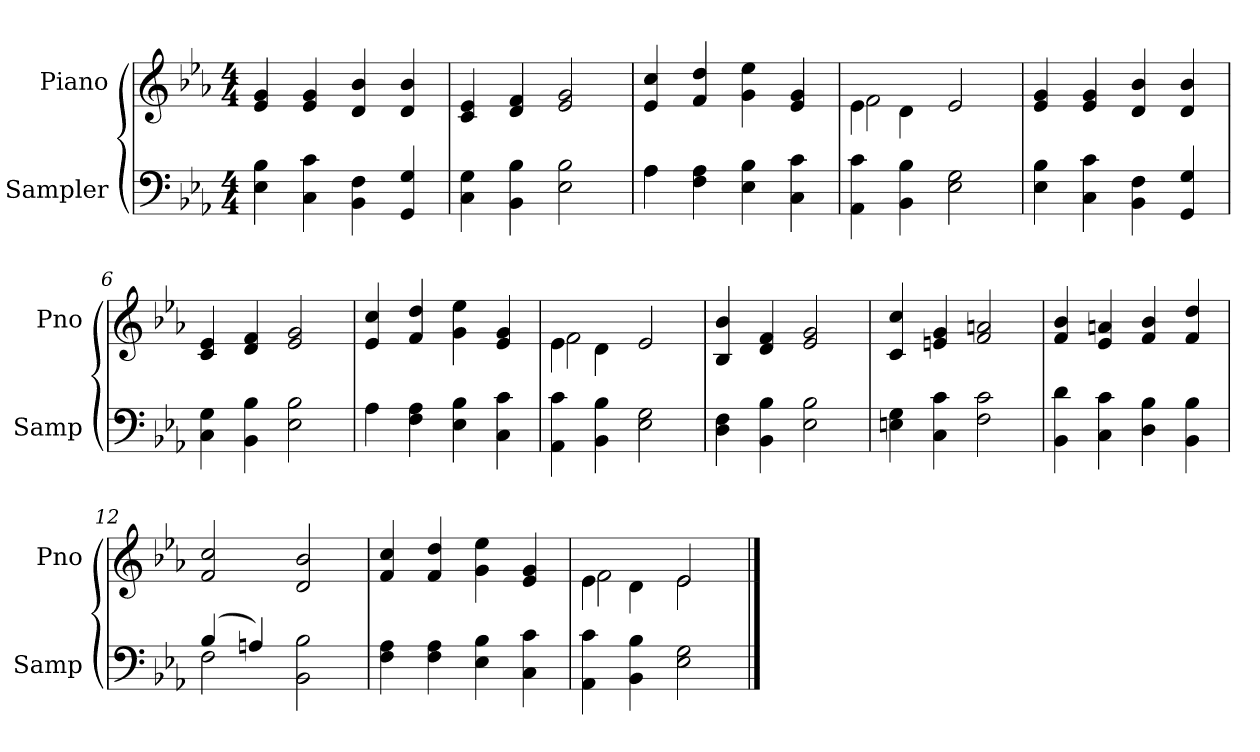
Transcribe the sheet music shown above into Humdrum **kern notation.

**kern	**kern
*part2	*part1
*staff2	*staff1
*I"Sampler	*I"Piano
*I'Samp	*I'Pno
*clefF4	*clefG2
*k[b-e-a-]	*k[b-e-a-]
*E-:	*E-:
*M4/4	*M4/4
=1	=1
4E- 4B-	4e- 4g
4C 4c	4e- 4g
4BB- 4F	4d 4b-
4GG 4G	4d 4b-
=2	=2
4C 4G	4c 4e-
4BB- 4B-	4d 4f
2E- 2B-	2e- 2g
=3	=3
*^	*
4A-\	4A-	4e- 4cc
4F 4A-	2.ryy	4f 4dd
4E- 4B-	.	4g 4ee-
4C 4c	.	4e- 4g
*v	*v	*
=4	=4
*	*^
4AA- 4c	4e-\	2f
4BB- 4B-	4d\	.
2E- 2G	2e-	2ryy
*	*v	*v
=5	=5
4E- 4B-	4e- 4g
4C 4c	4e- 4g
4BB- 4F	4d 4b-
4GG 4G	4d 4b-
=6	=6
4C 4G	4c 4e-
4BB- 4B-	4d 4f
2E- 2B-	2e- 2g
=7	=7
4A-	4e- 4cc
4F 4A-	4f 4dd
4E- 4B-	4g 4ee-
4C 4c	4e- 4g
=8	=8
*	*^
4AA- 4c	4e-\	2f
4BB- 4B-	4d\	.
2E- 2G	2e-	2ryy
*	*v	*v
=9	=9
4D 4F	4B- 4b-
4BB- 4B-	4d 4f
2E- 2B-	2e- 2g
=10	=10
4En 4G	4c 4cc
4C 4c	4en 4g
2F 2c	2f 2an
=11	=11
4BB- 4d	4f 4b-
4C 4c	4e- 4an
4D 4B-	4f 4b-
4BB- 4B-	4f 4dd
=12	=12
*^	*
(4B-/	2F	2f 2cc
4An/)	.	.
2BB- 2B-	2ryy	2d 2b-
*v	*v	*
=13	=13
4F 4A-	4f 4cc
4F 4A-	4f 4dd
4E- 4B-	4g 4ee-
4C 4c	4e- 4g
=14	=14
*	*^
4AA- 4c	4e-\	2f
4BB- 4B-	4d\	.
2E- 2G	2e-/	2e-
*	*v	*v
==	==
*-	*-
